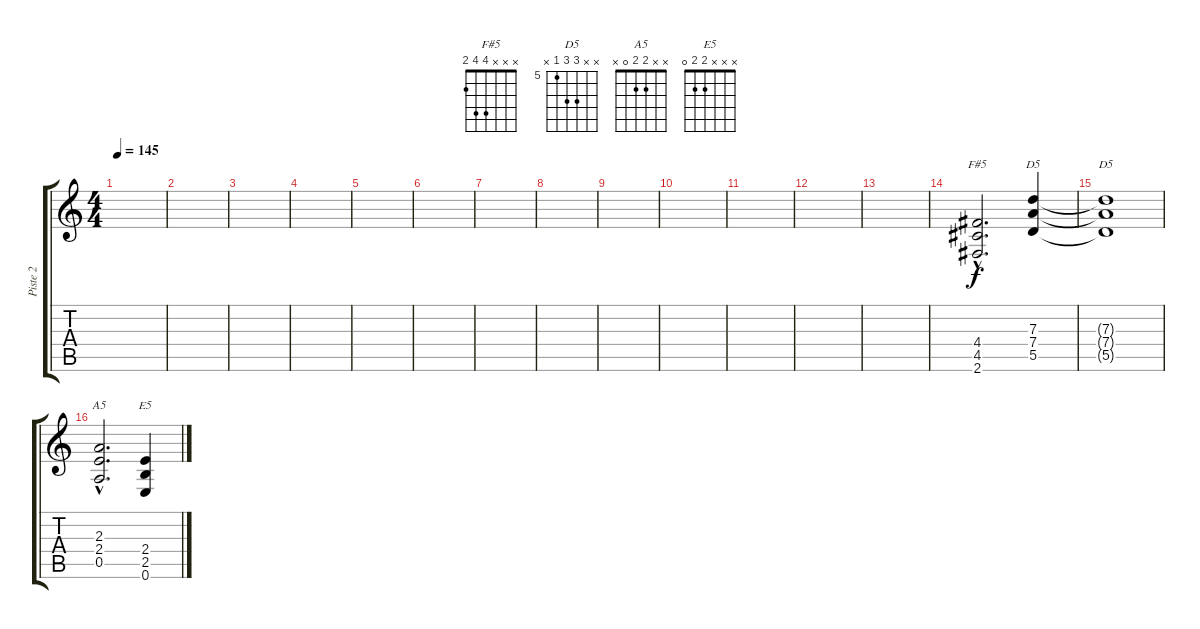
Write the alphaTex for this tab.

\track ("Piste 2" "Piste 2") {instrument distortionguitar}
\staff {score tabs}
\tuning (E4 B3 G3 D3 A2 E2) {hide}
\chord ("F#5" x x x 4 4 2)
\chord ("D5" x 3 2 0 x x)
\chord ("D5" x x 7 7 5 x) {firstfret 5}
\chord ("A5" x x 2 2 0 x)
\chord ("E5" x x x 2 2 0)
\ts (4 4)
\tempo 145
\clef g2
\ks c
|
|
|
|
|
|
|
|
|
|
|
|
|
(4.4{hac} 4.5{hac} 2.6{hac}).2{d ch "F#5"} (7.3 7.4 5.5).4{ch "D5"} |
(7.3{t} 7.4{t} 5.5{t}).1{ch "D5"} |
(2.3{hac} 2.4{hac} 0.5{hac}).2{d ch "A5"} (2.4 2.5 0.6).4{ch "E5"}
